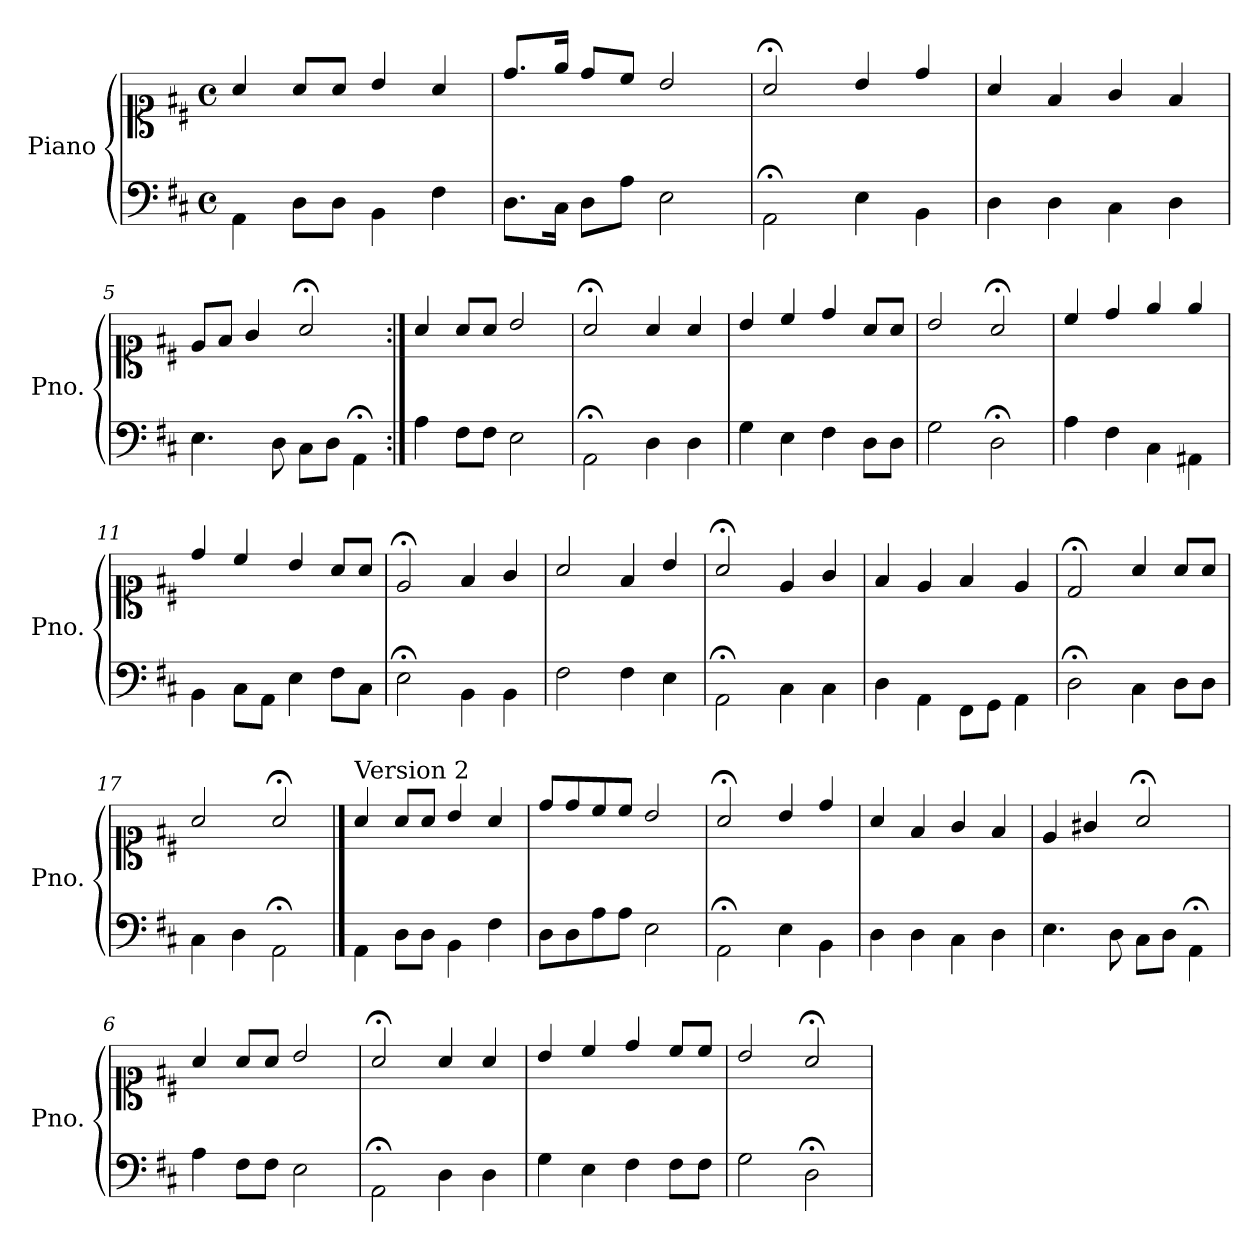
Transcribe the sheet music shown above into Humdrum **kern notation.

**kern	**kern
*part1	*part1
*staff2	*staff1
*I"Piano	*
*I'Pno.	*
*clefF4	*clefC1
*k[f#c#]	*k[f#c#]
*M4/4	*M4/4
*met(c)	*met(c)
=1	=1
4AA\	4a/
8D\L	8a/L
8D\J	8a/J
4BB\	4b/
4F#\	4a/
=2	=2
8.D\L	8.dd/L
16C#\Jk	16ee/Jk
8D\L	8dd/L
8A\J	8cc#/J
2E\	2b/
=3	=3
2AA;\	2a;</
4E\	4b/
4BB\	4dd/
=4	=4
4D\	4a/
4D\	4f#/
4C#\	4g/
4D\	4f#/
=5	=5
4.E\	8e/L
.	8f#/J
.	4g/
8D\	.
8C#\L	2a;</
8D\J	.
4AA;\	.
=6:|!	=6:|!
4A\	4a/
8F#\L	8a/L
8F#\J	8a/J
2E\	2b/
!!LO:LB:g=z
=7	=7
2AA;\	2a;</
4D\	4a/
4D\	4a/
=8	=8
4G\	4b/
4E\	4cc#/
4F#\	4dd/
8D\L	8a/L
8D\J	8a/J
=9	=9
2G\	2b/
2D;\	2a;</
=10	=10
4A\	4cc#/
4F#\	4dd/
4C#\	4ee/
4AA#X\	4ee/
=11	=11
4BB\	4dd/
8C#\L	4cc#/
8AA\J	.
4E\	4b/
8F#\L	8a/L
8C#\J	8a/J
=12	=12
2E;\	2e;</
4BB\	4f#/
4BB\	4g/
!!LO:LB:g=z
=13	=13
2F#\	2a/
4F#\	4f#/
4E\	4b/
=14	=14
2AA;\	2a;</
4C#\	4e/
4C#\	4g/
=15	=15
4D\	4f#/
4AA\	4e/
8FF#\L	4f#/
8GG\J	.
4AA\	4e/
=16	=16
2D;\	2d;</
4C#\	4a/
8D\L	8a/L
8D\J	8a/J
=17	=17
4C#\	2a/
4D\	.
2AA;\	2a;</
!!LO:LB:g=z
==1	==1
!	!LO:TX:a:t=Version 2
4AA\	4a/
8D\L	8a/L
8D\J	8a/J
4BB\	4b/
4F#\	4a/
=2	=2
8D\L	8dd/L
8D\	8dd/
8A\	8cc#/
8A\J	8cc#/J
2E\	2b/
=3	=3
2AA;\	2a;</
4E\	4b/
4BB\	4dd/
=4	=4
4D\	4a/
4D\	4f#/
4C#\	4g/
4D\	4f#/
=5	=5
4.E\	4e/
.	4g#X/
8D\	.
8C#\L	2a;</
8D\J	.
4AA;\	.
=6	=6
4A\	4a/
8F#\L	8a/L
8F#\J	8a/J
2E\	2b/
!!LO:LB:g=z
=7	=7
2AA;\	2a;</
4D\	4a/
4D\	4a/
=8	=8
4G\	4b/
4E\	4cc#/
4F#\	4dd/
8F#\L	8cc#/L
8F#\J	8cc#/J
=9	=9
2G\	2b/
2D;\	2a;</
=	=
*-	*-
